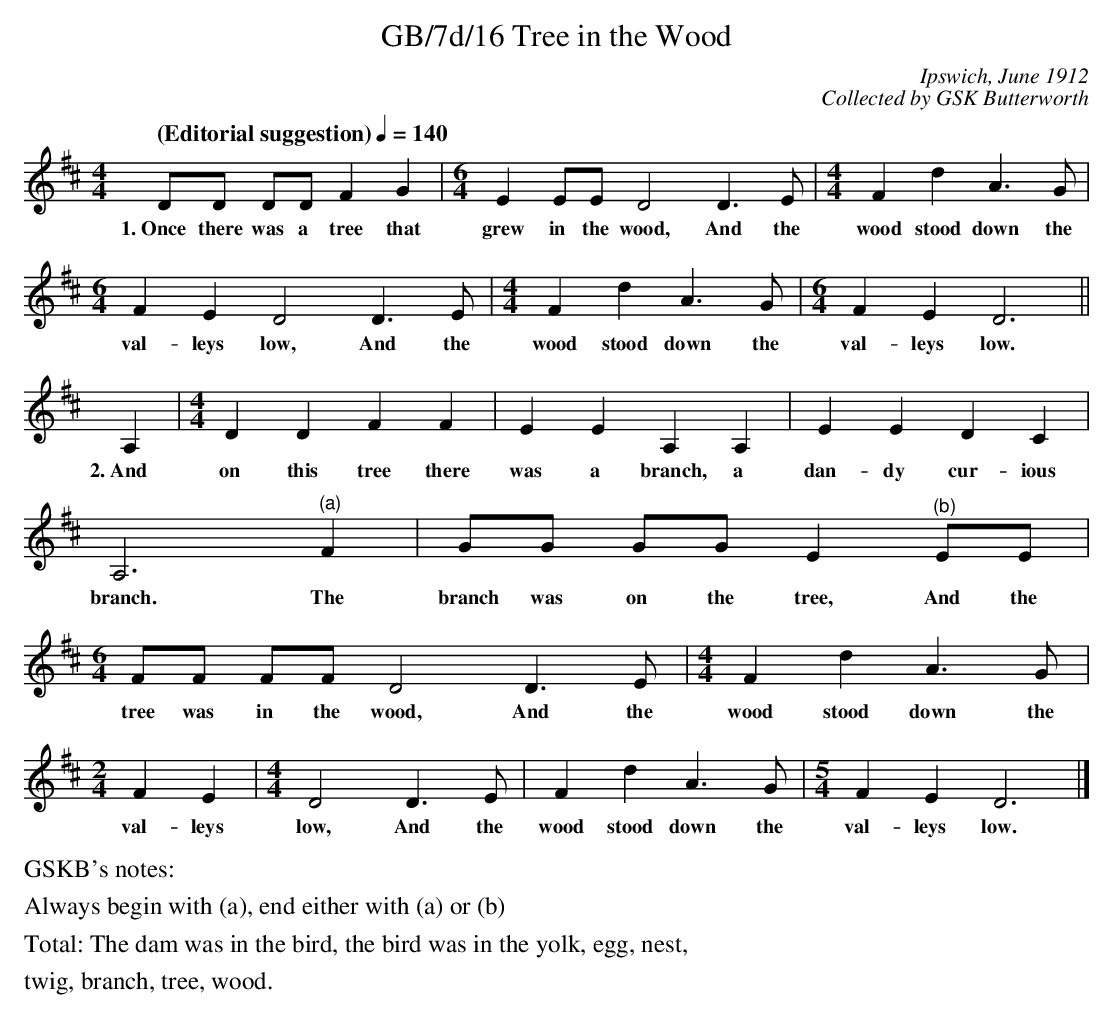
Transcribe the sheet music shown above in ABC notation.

X:1
T:GB/7d/16 Tree in the Wood
C:Ipswich, June 1912
C:Collected by GSK Butterworth
L:1/8
M:4/4
Q:"(Editorial suggestion)" 1/4=140
K:D
DD DD F2 G2 |[M:6/4] E2 EE D4 D3 E |[M:4/4] F2 d2 A3 G |
w:1.~Once there was a tree that grew in the wood, And the wood stood down the
[M:6/4] F2 E2 D4 D3 E |[M:4/4] F2 d2 A3 G | [M:6/4] F2 E2 D6 ||
w: val-leys low, And the wood stood down the|val-leys low.
A,2 |[M:4/4] D2 D2 F2 F2 | E2 E2 A,2 A,2 | E2 E2 D2 C2 |
w:2.~And on this tree there was a branch, a dan-dy cur-ious
A,6 "^(a)"F2 | GG GG E2 "^(b)"EE | [M:6/4] FF FF D4 D3 E |[M:4/4] F2 d2 A3 G |
w:branch. The branch was on the tree, And the tree was in the wood, And the wood stood down the
[M:2/4] F2 E2 |[M:4/4] D4 D3 E | F2 d2 A3 G |[M:5/4] F2 E2 D6 |]
w:val-leys low, And the wood stood down the val-leys low.
